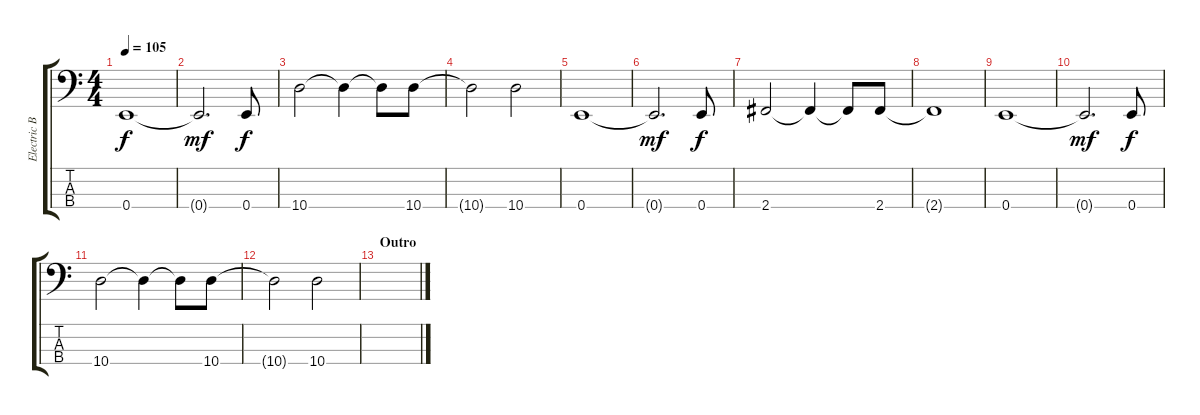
\track ("Electric Bass" "Electric B") {instrument electricbassfinger}
\staff {score tabs}
\tuning (G2 D2 A1 E1) {hide}
\ts (4 4)
\tempo 105
\clef f4
\ks c
0.4.1{dy f} |
0.4{t}.2{d dy mf} 0.4.8{dy f} |
10.4.2 10.4{t}.4 10.4{t}.8 10.4.8 |
10.4{t}.2 10.4.2 |
0.4.1 |
0.4{t}.2{d dy mf} 0.4.8{dy f} |
2.4.2 2.4{t}.4 2.4{t}.8 2.4.8 |
2.4{t}.1 |
0.4.1 |
0.4{t}.2{d dy mf} 0.4.8{dy f} |
10.4.2 10.4{t}.4 10.4{t}.8 10.4.8 |
10.4{t}.2 10.4.2 |
\section ("" "Outro")
